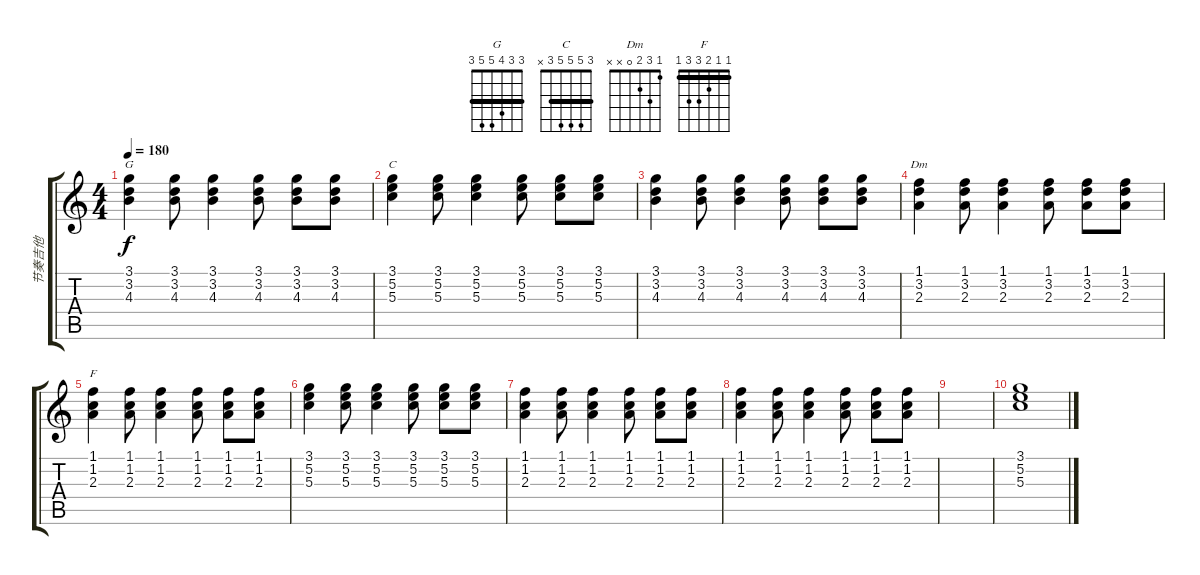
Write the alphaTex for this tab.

\track ("节奏吉他" "节奏吉他") {instrument overdrivenguitar}
\staff {score tabs}
\tuning (E4 B3 G3 D3 A2 E2) {hide}
\chord ("G" 3 3 4 5 5 3) {barre 3}
\chord ("C" 3 5 5 5 3 x) {barre 3}
\chord ("Dm" 1 3 2 0 x x)
\chord ("F" 1 1 2 3 3 1) {barre 1}
\ts (4 4)
\tempo 180
\clef g2
\ks c
(3.1 3.2 4.3).4{ch "G" dy f} (3.1 3.2 4.3).8 (3.1 3.2 4.3).4 (3.1 3.2 4.3).8 (3.1 3.2 4.3).8 (3.1 3.2 4.3).8 |
(3.1 5.2 5.3).4{ch "C"} (3.1 5.2 5.3).8 (3.1 5.2 5.3).4 (3.1 5.2 5.3).8 (3.1 5.2 5.3).8 (3.1 5.2 5.3).8 |
(3.1 3.2 4.3).4 (3.1 3.2 4.3).8 (3.1 3.2 4.3).4 (3.1 3.2 4.3).8 (3.1 3.2 4.3).8 (3.1 3.2 4.3).8 |
(1.1 3.2 2.3).4{ch "Dm"} (1.1 3.2 2.3).8 (1.1 3.2 2.3).4 (1.1 3.2 2.3).8 (1.1 3.2 2.3).8 (1.1 3.2 2.3).8 |
(1.1 1.2 2.3).4{ch "F"} (1.1 1.2 2.3).8 (1.1 1.2 2.3).4 (1.1 1.2 2.3).8 (1.1 1.2 2.3).8 (1.1 1.2 2.3).8 |
(3.1 5.2 5.3).4 (3.1 5.2 5.3).8 (3.1 5.2 5.3).4 (3.1 5.2 5.3).8 (3.1 5.2 5.3).8 (3.1 5.2 5.3).8 |
(1.1 1.2 2.3).4 (1.1 1.2 2.3).8 (1.1 1.2 2.3).4 (1.1 1.2 2.3).8 (1.1 1.2 2.3).8 (1.1 1.2 2.3).8 |
(1.1 1.2 2.3).4 (1.1 1.2 2.3).8 (1.1 1.2 2.3).4 (1.1 1.2 2.3).8 (1.1 1.2 2.3).8 (1.1 1.2 2.3).8 |
|
(3.1 5.2 5.3).1
